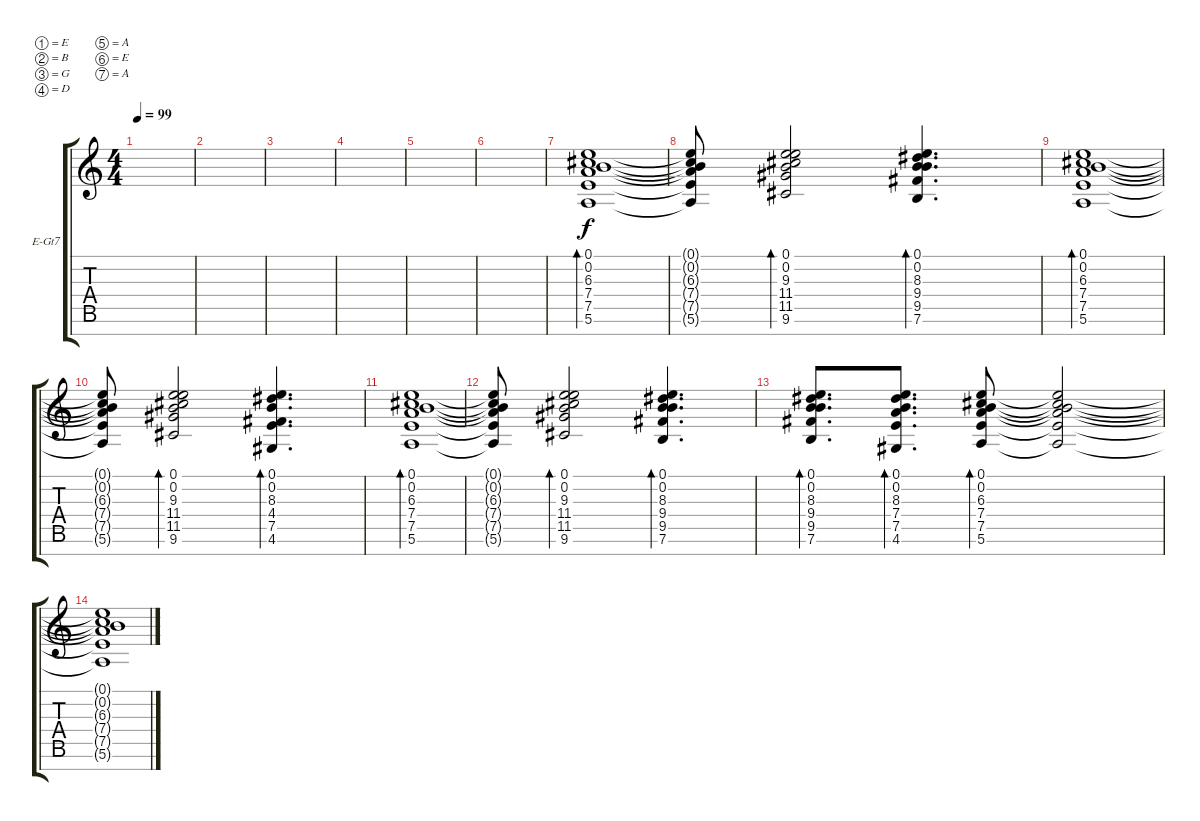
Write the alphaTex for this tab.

\defaultSystemsLayout 4
\bracketExtendMode groupsimilarinstruments
\firstSystemTrackNameOrientation horizontal
\otherSystemsTrackNameOrientation horizontal
\track ("Electric Guitar" "E-Gt7") {instrument electricguitarclean}
\staff {score tabs}
\tuning (E4 B3 G3 D3 A2 E2 A1)
\ts (4 4)
\tempo 99
\clef g2
\ks c
|
|
|
|
|
|
(5.6 7.5 7.4 6.3 0.2 0.1).1{bd 169} |
(5.6{t} 7.5{t} 7.4{t} 6.3{t} 0.2{t} 0.1{t}).8 (9.6 11.5 11.4 9.3 0.2 0.1).2{bd 141} (0.1 0.2 8.3 9.4 9.5 7.6).4{d bd 96} |
(5.6 7.5 7.4 6.3 0.2 0.1).1{bd 169} |
(5.6{t} 7.5{t} 7.4{t} 6.3{t} 0.2{t} 0.1{t}).8 (9.6 11.5 11.4 9.3 0.2 0.1).2{bd 147} (0.1 0.2 8.3 4.4 7.5 4.6).4{d bd 101} |
(5.6 7.5 7.4 6.3 0.2 0.1).1{bd 169} |
(5.6{t} 7.5{t} 7.4{t} 6.3{t} 0.2{t} 0.1{t}).8 (9.6 11.5 11.4 9.3 0.2 0.1).2{bd 141} (0.1 0.2 8.3 9.4 9.5 7.6).4{d bd 96} |
(7.6 9.5 9.4 8.3 0.2 0.1).8{d bd 81} (4.6 7.5 7.4 8.3 0.2 0.1).8{d bd 80} (5.6 7.5 7.4 6.3 0.2 0.1).8{bd 74} (0.1{t} 0.2{t} 6.3{t} 7.4{t} 7.5{t} 5.6{t}).2 |
(5.6{t} 7.5{t} 7.4{t} 6.3{t} 0.2{t} 0.1{t}).1
